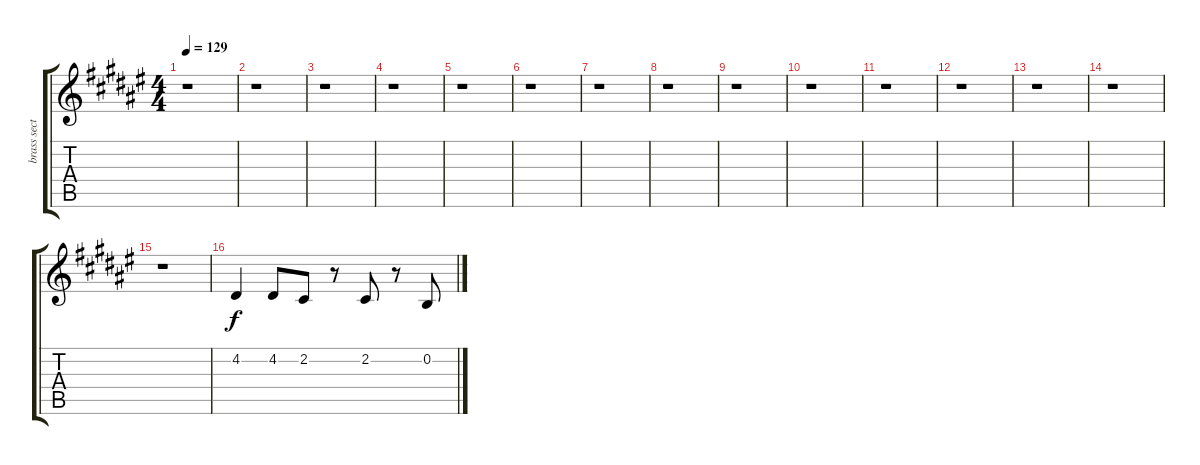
\track ("brass section" "brass sect") {instrument brasssection}
\staff {score tabs}
\tuning (E4 B3 G3 D3 A2 E2) {hide}
\ts (4 4)
\tempo 129
\clef g2
\ks f#
r.1{dy f} |
r.1 |
r.1 |
r.1 |
r.1 |
r.1 |
r.1 |
r.1 |
r.1 |
r.1 |
r.1 |
r.1 |
r.1 |
r.1 |
r.1 |
4.2.4 4.2.8 2.2.8 r.8 2.2.8 r.8 0.2.8
